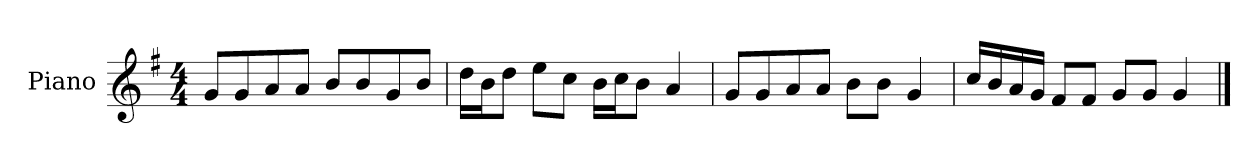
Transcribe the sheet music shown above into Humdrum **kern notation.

**kern
*part1
*staff1
*I"Piano
*I'P-no
*clefG2
*k[f#]
*M4/4
*MM90
=1
8g/L
8g/
8a/
8a/J
8b/L
8b/
8g/
8b/J
=2
16dd\LL
16b\J
8dd\J
8ee\L
8cc\J
16b\LL
16cc\J
8b\J
4a/
=3
8g/L
8g/
8a/
8a/J
8b\L
8b\J
4g/
=4
16cc/LL
16b/
16a/
16g/JJ
8f#/L
8f#/J
8g/L
8g/J
4g/
==
*-
